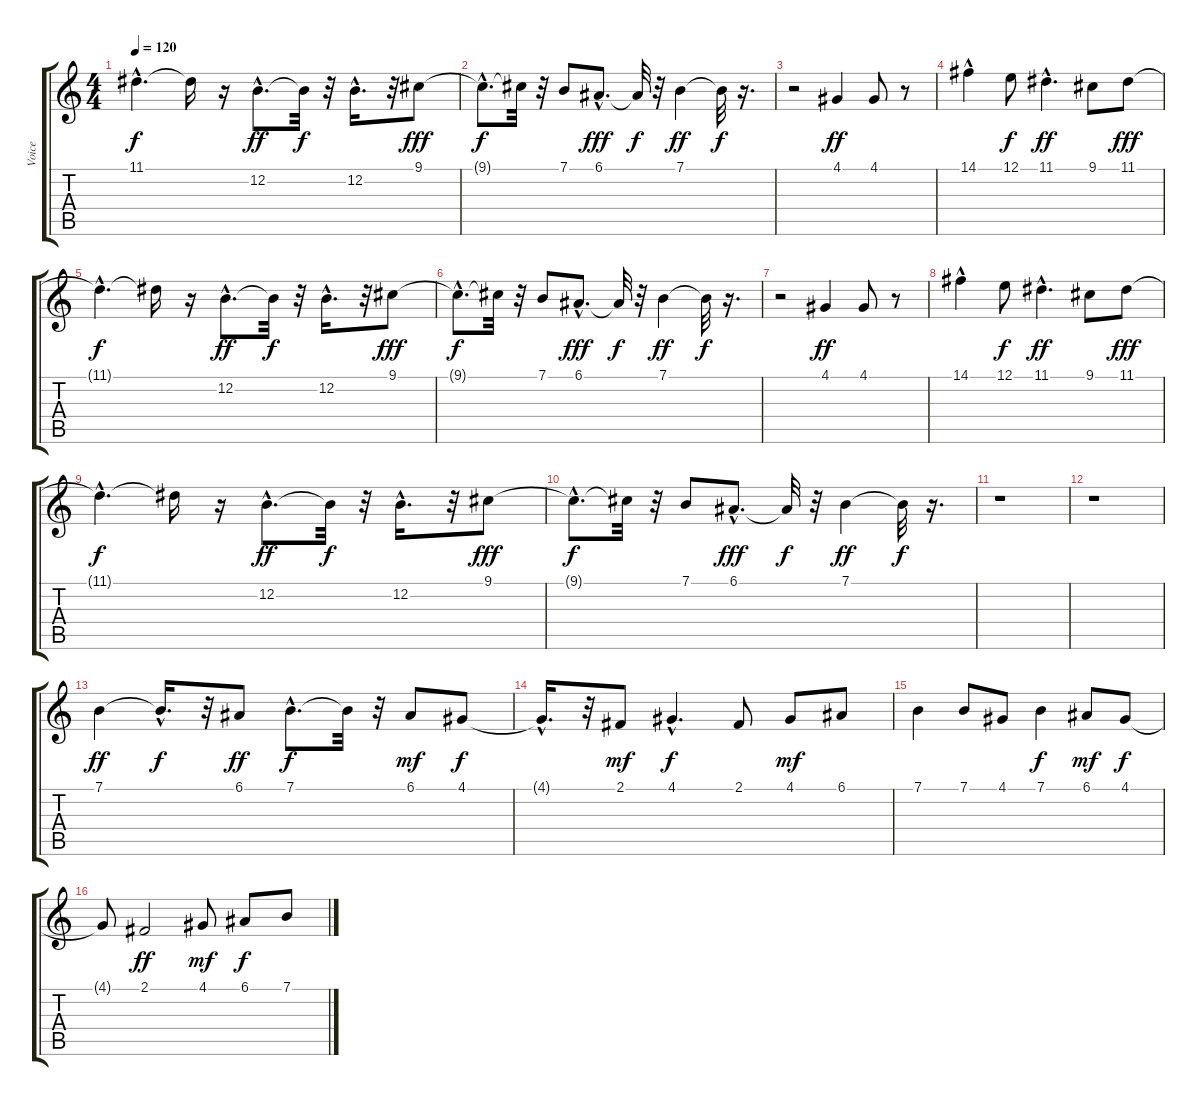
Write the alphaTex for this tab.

\track ("Voice" "Voice") {instrument lead3calliope}
\staff {score tabs}
\tuning (E4 B3 G3 D3 A2 E2) {hide}
\ts (4 4)
\tempo 120
\clef g2
\ks c
11.1{hac t}.4{d dy f} 11.1{t}.16 r.16 12.2{hac}.8{d dy ff} 12.2{t}.32{dy f} r.32 12.2{hac}.16{d} r.32 9.1.8{dy fff} |
9.1{hac t}.8{d dy f} 9.1{t}.32 r.32 7.1.8 6.1{hac}.8{d dy fff} 6.1{t}.32{dy f} r.32 7.1.4{dy ff} 7.1{t}.32{dy f} r.16{d} |
r.2 4.1.4{dy ff} 4.1.8 r.8 |
14.1{hac}.4 12.1.8{dy f} 11.1{hac}.4{d dy ff} 9.1.8 11.1.8{dy fff} |
11.1{hac t}.4{d dy f} 11.1{t}.16 r.16 12.2{hac}.8{d dy ff} 12.2{t}.32{dy f} r.32 12.2{hac}.16{d} r.32 9.1.8{dy fff} |
9.1{hac t}.8{d dy f} 9.1{t}.32 r.32 7.1.8 6.1{hac}.8{d dy fff} 6.1{t}.32{dy f} r.32 7.1.4{dy ff} 7.1{t}.32{dy f} r.16{d} |
r.2 4.1.4{dy ff} 4.1.8 r.8 |
14.1{hac}.4 12.1.8{dy f} 11.1{hac}.4{d dy ff} 9.1.8 11.1.8{dy fff} |
11.1{hac t}.4{d dy f} 11.1{t}.16 r.16 12.2{hac}.8{d dy ff} 12.2{t}.32{dy f} r.32 12.2{hac}.16{d} r.32 9.1.8{dy fff} |
9.1{hac t}.8{d dy f} 9.1{t}.32 r.32 7.1.8 6.1{hac}.8{d dy fff} 6.1{t}.32{dy f} r.32 7.1.4{dy ff} 7.1{t}.32{dy f} r.16{d} |
r.1 |
r.1 |
7.1.4{dy ff} 7.1{hac t}.16{d dy f} r.32 6.1.8{dy ff} 7.1{hac}.8{d dy f} 7.1{t}.32 r.32 6.1.8{dy mf} 4.1.8{dy f} |
4.1{hac t}.16{d} r.32 2.1.8{dy mf} 4.1{hac}.4{d dy f} 2.1.8 4.1.8{dy mf} 6.1.8 |
7.1.4 7.1.8 4.1.8 7.1.4{dy f} 6.1.8{dy mf} 4.1.8{dy f} |
4.1{t}.8 2.1.2{dy ff} 4.1.8{dy mf} 6.1.8{dy f} 7.1.8
